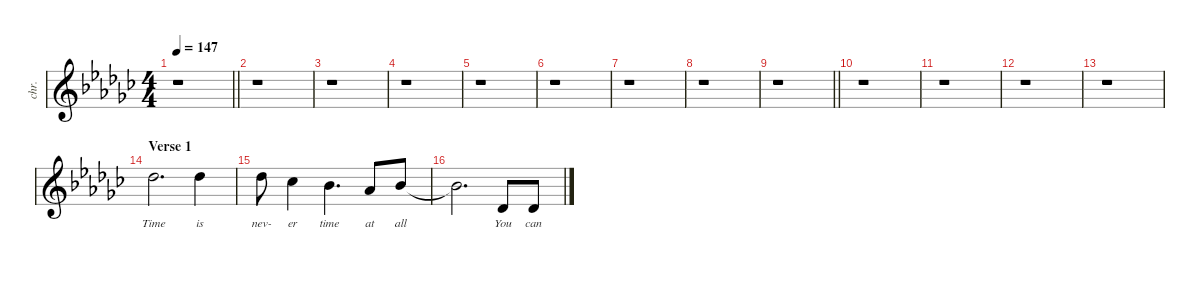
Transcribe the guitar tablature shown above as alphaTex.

\defaultSystemsLayout 8
\hideDynamics
\bracketExtendMode nobrackets
\otherSystemsTrackNameOrientation horizontal
\track ("Vocals-show" "chr.") {defaultSystemsLayout 8 instrument voiceoohs}
\staff {score}
\tuning (Eb4 Bb3 Gb3 Db3 Ab2 Eb2)
\ts (4 4)
\tempo 147
\clef g2
\barLineRight lightlight
\ks ebminor
r.1{dy f beam Down} |
r.1{beam Down} |
r.1{beam Down} |
r.1{beam Down} |
r.1{beam Down} |
r.1{beam Down} |
r.1{beam Down} |
r.1{beam Down} |
\barLineRight lightlight
r.1{beam Down} |
r.1{beam Down} |
r.1{beam Down} |
r.1{beam Down} |
r.1{beam Down} |
\section ("" "Verse 1")
10.1{acc b}.2{d lyrics (0 "Time") lyrics (1 "") lyrics (2 "") lyrics (3 "") lyrics (4 "") beam Down} 10.1{acc b}.4{lyrics (0 "is") lyrics (1 "") lyrics (2 "") lyrics (3 "") lyrics (4 "") dy mp beam Down} |
10.1{acc b}.8{lyrics (0 "nev-") lyrics (1 "") lyrics (2 "") lyrics (3 "") lyrics (4 "") dy f beam Down} 8.1{acc b}.4{lyrics (0 "er") lyrics (1 "") lyrics (2 "") lyrics (3 "") lyrics (4 "") beam Down} 7.1{acc b}.4{d lyrics (0 "time") lyrics (1 "") lyrics (2 "") lyrics (3 "") lyrics (4 "") beam Down} 5.1{acc b}.8{lyrics (0 "at") lyrics (1 "") lyrics (2 "") lyrics (3 "") lyrics (4 "") dy mp beam Up} 7.1{acc b}.8{lyrics (0 "all") lyrics (1 "") lyrics (2 "") lyrics (3 "") lyrics (4 "") dy f beam Up} |
7.1{t acc b}.2{d beam Down} 7.3{acc b}.8{lyrics (0 "You") lyrics (1 "") lyrics (2 "") lyrics (3 "") lyrics (4 "") beam Up} 7.3{acc b}.8{lyrics (0 "can") lyrics (1 "") lyrics (2 "") lyrics (3 "") lyrics (4 "") beam Up}
